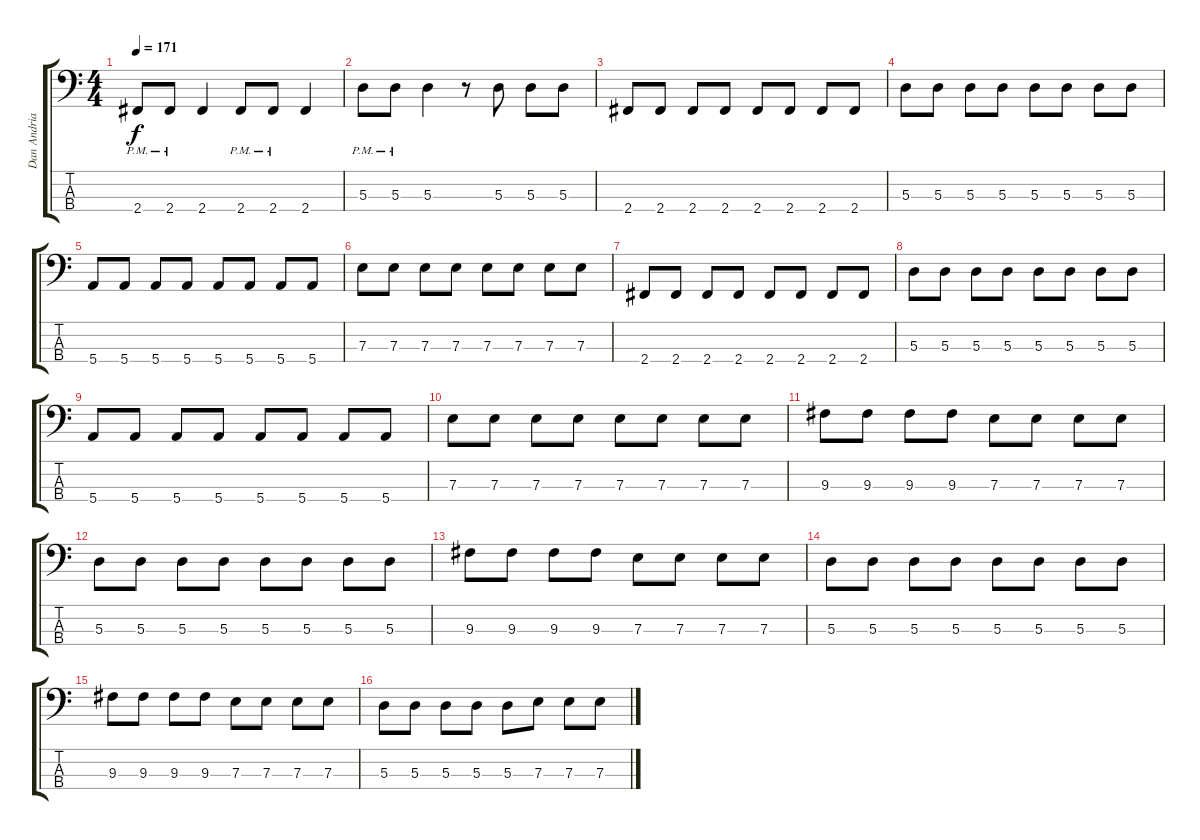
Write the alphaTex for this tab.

\track ("Dan Andriano" "Dan Andria") {instrument electricbasspick}
\staff {score tabs}
\tuning (G2 D2 A1 E1) {hide}
\ts (4 4)
\tempo 171
\clef f4
\ks c
2.4{pm}.8{dy f} 2.4{pm}.8 2.4.4 2.4{pm}.8 2.4{pm}.8 2.4.4 |
5.3{pm}.8 5.3{pm}.8 5.3.4 r.8 5.3.8 5.3.8 5.3.8 |
2.4.8 2.4.8 2.4.8 2.4.8 2.4.8 2.4.8 2.4.8 2.4.8 |
5.3.8 5.3.8 5.3.8 5.3.8 5.3.8 5.3.8 5.3.8 5.3.8 |
5.4.8 5.4.8 5.4.8 5.4.8 5.4.8 5.4.8 5.4.8 5.4.8 |
7.3.8 7.3.8 7.3.8 7.3.8 7.3.8 7.3.8 7.3.8 7.3.8 |
2.4.8 2.4.8 2.4.8 2.4.8 2.4.8 2.4.8 2.4.8 2.4.8 |
5.3.8 5.3.8 5.3.8 5.3.8 5.3.8 5.3.8 5.3.8 5.3.8 |
5.4.8 5.4.8 5.4.8 5.4.8 5.4.8 5.4.8 5.4.8 5.4.8 |
7.3.8 7.3.8 7.3.8 7.3.8 7.3.8 7.3.8 7.3.8 7.3.8 |
9.3.8 9.3.8 9.3.8 9.3.8 7.3.8 7.3.8 7.3.8 7.3.8 |
5.3.8 5.3.8 5.3.8 5.3.8 5.3.8 5.3.8 5.3.8 5.3.8 |
9.3.8 9.3.8 9.3.8 9.3.8 7.3.8 7.3.8 7.3.8 7.3.8 |
5.3.8 5.3.8 5.3.8 5.3.8 5.3.8 5.3.8 5.3.8 5.3.8 |
9.3.8 9.3.8 9.3.8 9.3.8 7.3.8 7.3.8 7.3.8 7.3.8 |
5.3.8 5.3.8 5.3.8 5.3.8 5.3.8 7.3.8 7.3.8 7.3.8
